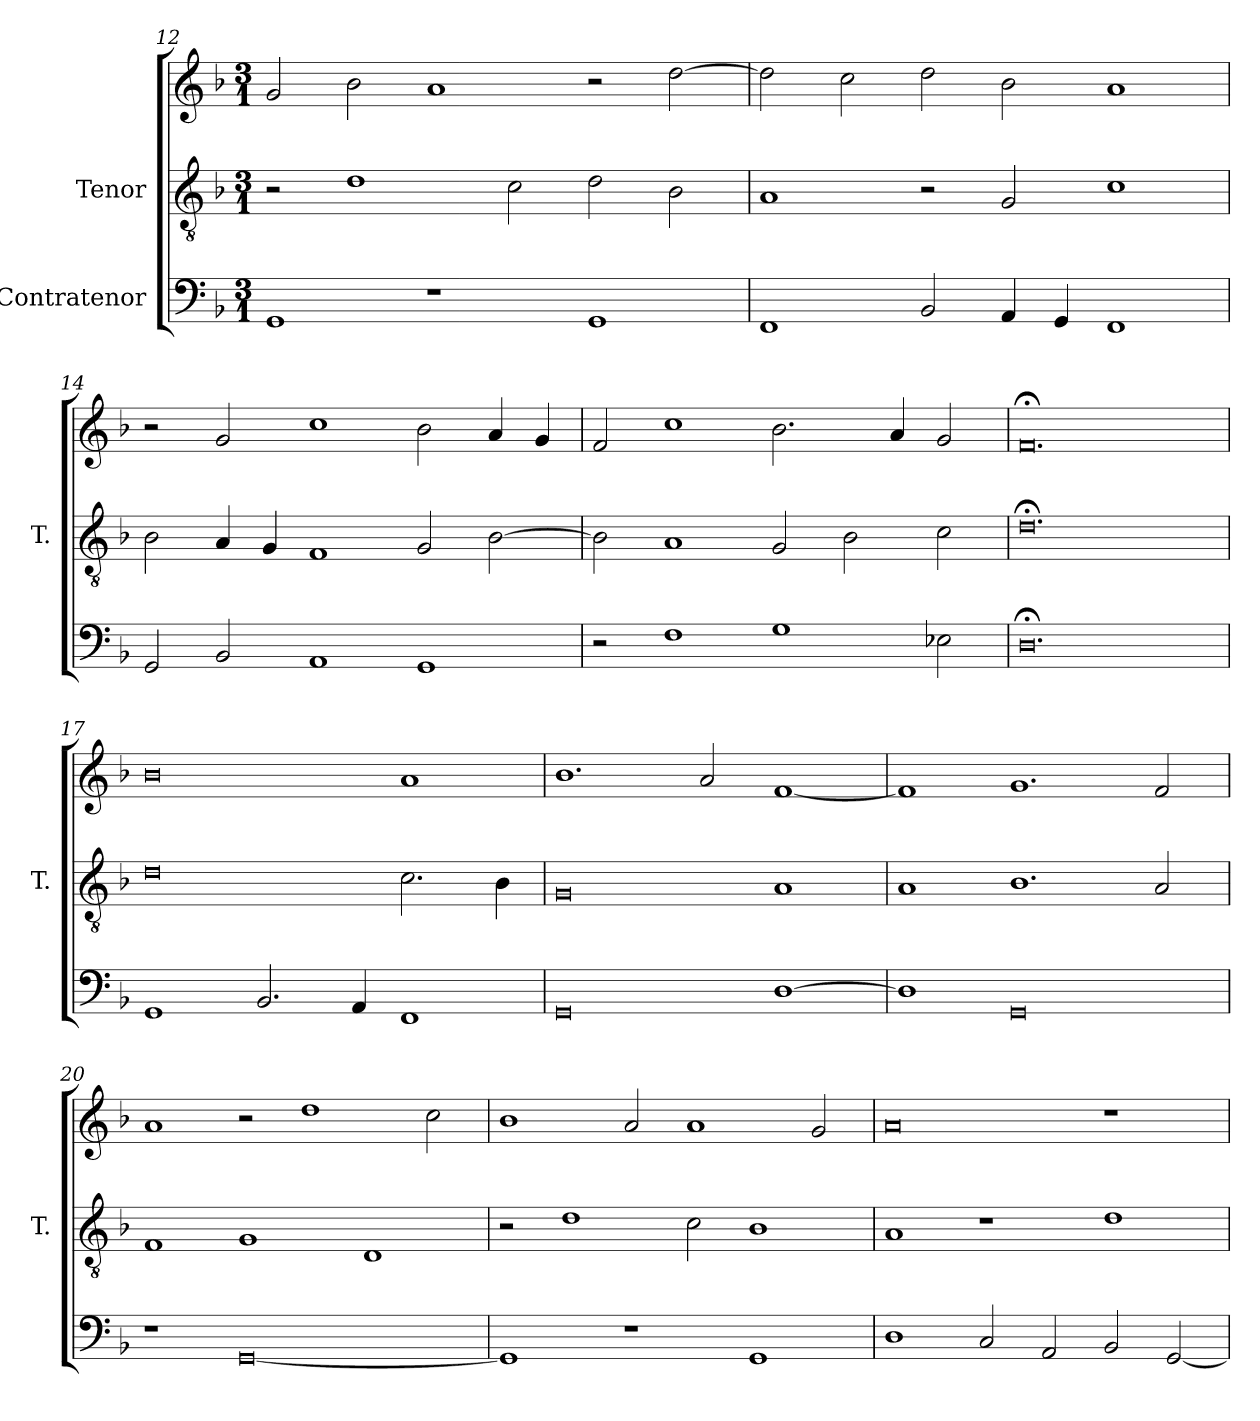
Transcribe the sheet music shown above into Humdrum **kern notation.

**kern	**kern	**kern
*part3	*part2	*part1
*staff3	*staff2	*staff1
*I"Contratenor	*I"Tenor	*
*	*I'T.	*
*clefF4	*clefGv2	*clefG2
*	*ITrd7c12	*
*k[b-]	*k[b-]	*k[b-]
*F:	*F:	*F:
*M3/1	*M3/1	*M3/1
=12	=12	=12
1GG/	2r	2g/
.	1D\	2b-\
1r	.	1a/
.	2C\	.
1GG/	2D\	2r
.	2BB-\	[2dd\
=13	=13	=13
1FF/	1AA/	2dd\]
.	.	2cc\
2BB-/	2r	2dd\
4AA/	2GG/	2b-\
4GG/	.	.
1FF/	1C\	1a/
=14	=14	=14
2GG/	2BB-\	2r
2BB-/	4AA/	2g/
.	4GG/	.
1AA/	1FF/	1cc\
1GG/	2GG/	2b-\
.	[2BB-\	4a/
.	.	4g/
=15	=15	=15
2r	2BB-\]	2f/
1F\	1AA/	1cc\
1G\	2GG/	2.b-\
.	2BB-\	.
.	.	4a/
2E-\	2C\	2g/
=16	=16	=16
0.D;<\	0.D;<\	0.f;</
=17	=17	=17
1GG/	0D\	0b-\
2.BB-/	.	.
4AA/	.	.
1FF/	2.C\	1a/
.	4BB-\	.
=18	=18	=18
0GG/	0GG/	1.b-\
.	.	2a/
[1D\	1AA/	[1f/
=19	=19	=19
1D\]	1AA/	1f/]
0GG/	1.BB-\	1.g/
.	2AA/	2f/
=20	=20	=20
1r	1FF/	1a/
[0GG/	1GG/	2r
.	.	1dd\
.	1DD/	.
.	.	2cc\
=21	=21	=21
1GG/]	2r	1b-\
.	1D\	.
1r	.	2a/
.	2C\	1a/
1GG/	1BB-\	.
.	.	2g/
=22	=22	=22
1D\	1AA/	0a/
2C/	1r	.
2AA/	.	.
2BB-/	1D\	1r
[2GG/	.	.
=	=	=
*-	*-	*-
